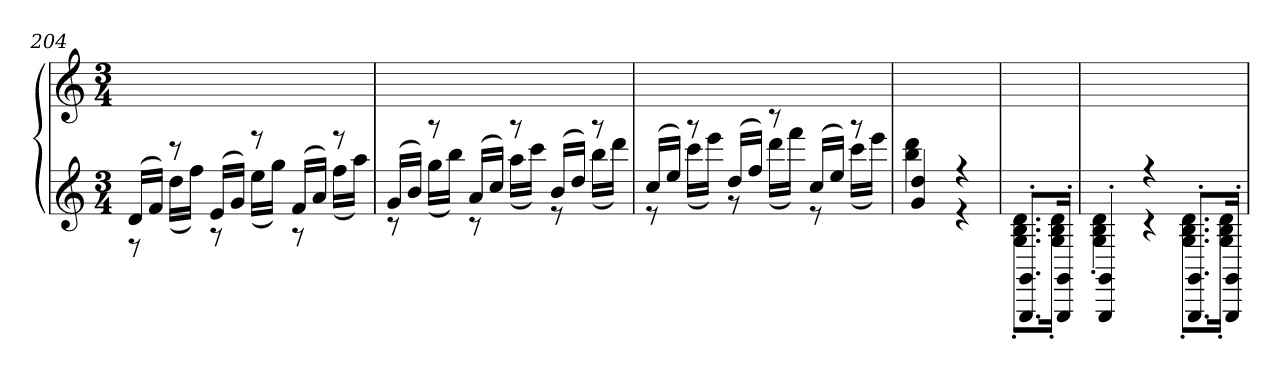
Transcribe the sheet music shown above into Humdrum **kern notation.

**kern	**kern
*part1	*part1
*staff2	*staff1
*clefG2	*clefG2
*k[]	*k[]
*M3/4	*M3/4
=204	=204
*^	*
(16dLL	8r	2.ryy
16fJJ)	.	.
8r	(16ddLL	.
.	16ffJJ)	.
(16eLL	8r	.
16gJJ)	.	.
8r	(16eeLL	.
.	16ggJJ)	.
(16fLL	8r	.
16aJJ)	.	.
8r	(16ffLL	.
.	16aaJJ)	.
=205	=205	=205
(16gLL	8r	2.ryy
16bJJ)	.	.
8r	(16ggLL	.
.	16bbJJ)	.
(16aLL	8r	.
16ccJJ)	.	.
8r	(16aaLL	.
.	16cccJJ)	.
(16bLL	8r	.
16ddJJ)	.	.
8r	(16bbLL	.
.	16dddJJ)	.
=206	=206	=206
(16ccLL	8r	2.ryy
16eeJJ)	.	.
8r	(16cccLL	.
.	16eeeJJ)	.
(16ddLL	8r	.
16ffJJ)	.	.
8r	(16dddLL	.
.	16fffJJ)	.
(16ccLL	8r	.
16eeJJ)	.	.
8r	(16cccLL	.
.	16eeeJJ)	.
=207	=207	=207
4g 4dd	4bb 4ddd	2ryy
4r	4r	.
=	=	=
8.GGG' 8.GG'L	8.G' 8.B' 8.d'L	4ryy
16GGG' 16GG'Jk	16G' 16B' 16d'Jk	.
=208	=208	=208
4GGG' 4GG'	4G' 4B' 4d'	2.ryy
4r	4r	.
8.GGG' 8.GG'L	8.G' 8.B' 8.d'L	.
16GGG' 16GG'Jk	16G' 16B' 16d'Jk	.
*v	*v	*
=	=
*-	*-
